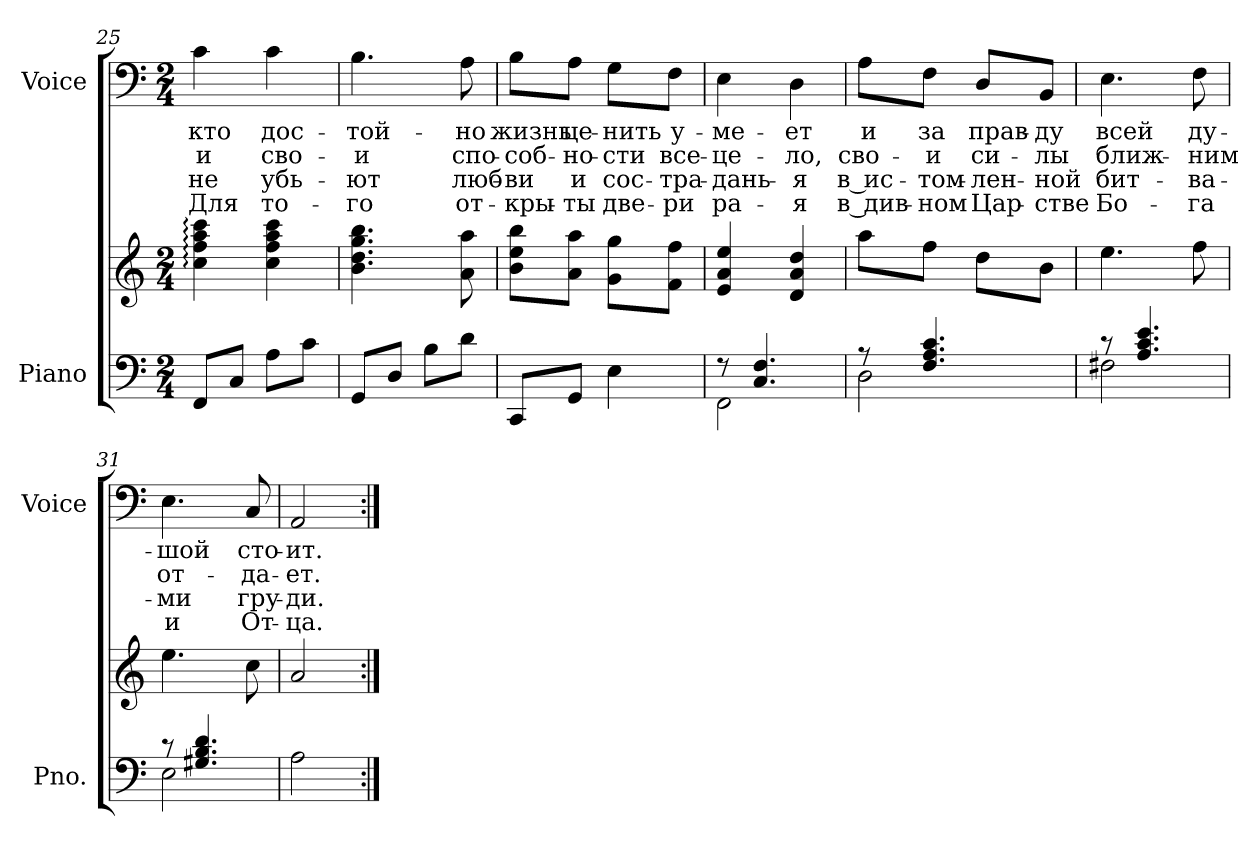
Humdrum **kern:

**kern	**kern	**kern	**text	**text	**text	**text
*part2	*part2	*part1	*part1	*part1	*part1	*part1
*staff3	*staff2	*staff1	*staff1	*staff1	*staff1	*staff1
*I"Piano	*	*I"Voice	*	*	*	*
*I'Pno.	*	*I'Voice	*	*	*	*
*clefF4	*clefG2	*clefF4	*	*	*	*
*k[]	*k[]	*k[]	*	*	*	*
*C:	*C:	*C:	*	*	*	*
*M2/4	*M2/4	*M2/4	*	*	*	*
=25	=25	=25	=25	=25	=25	=25
!	!	!	!LO:LY:b:color=#000000	!LO:LY:b:color=#000000	!LO:LY:b:color=#000000	!LO:LY:b:color=#000000
8FFi/L	4cci\: 4ffi: 4aai: 4ccci:	4ci\	кто	и	не	Для
8Ci/J	.	.	.	.	.	.
!	!	!	!LO:LY:b:color=#000000	!LO:LY:b:color=#000000	!LO:LY:b:color=#000000	!LO:LY:b:color=#000000
8Ai\L	4cci\ 4ffi 4aai 4ccci	4ci\	дос-	сво-	убь-	то-
8ci\J	.	.	.	.	.	.
=26	=26	=26	=26	=26	=26	=26
!	!	!	!LO:LY:b:color=#000000	!LO:LY:b:color=#000000	!LO:LY:b:color=#000000	!LO:LY:b:color=#000000
8GGi/L	4.bi\ 4.ddi 4.ggi 4.bbi	4.Bi\	-той-	-и	-ют	-го
8Di/J	.	.	.	.	.	.
8Bi\L	.	.	.	.	.	.
!	!	!	!LO:LY:b:color=#000000	!LO:LY:b:color=#000000	!LO:LY:b:color=#000000	!LO:LY:b:color=#000000
8di\J	8ai\ 8aai	8Ai\	-но	спо-	люб-	от-
=27	=27	=27	=27	=27	=27	=27
!	!	!	!LO:LY:b:color=#000000	!LO:LY:b:color=#000000	!LO:LY:b:color=#000000	!LO:LY:b:color=#000000
8CCi/L	8bi\ 8eei 8bbiL	8Bi\L	жизнь	-соб-	-ви	-кры-
!	!	!	!LO:LY:b:color=#000000	!LO:LY:b:color=#000000	!LO:LY:b:color=#000000	!LO:LY:b:color=#000000
8GGi/J	8ai\ 8aaiJ	8Ai\J	це-	-но-	и	-ты
!	!	!	!LO:LY:b:color=#000000	!LO:LY:b:color=#000000	!LO:LY:b:color=#000000	!LO:LY:b:color=#000000
4Ei\	8gi\ 8ggiL	8Gi\L	-нить	-сти	сос-	две-
!	!	!	!LO:LY:b:color=#000000	!LO:LY:b:color=#000000	!LO:LY:b:color=#000000	!LO:LY:b:color=#000000
.	8fi\ 8ffiJ	8Fi\J	у-	все-	-тра-	-ри
!!LO:LB:g=z
=28	=28	=28	=28	=28	=28	=28
*^	*	*	*	*	*	*
!	!	!	!	!LO:LY:b:color=#000000	!LO:LY:b:color=#000000	!LO:LY:b:color=#000000	!LO:LY:b:color=#000000
8r	2FFi\	4ei/ 4ai 4eei	4Ei\	-ме-	-це-	-дань-	ра-
4.Ci/ 4.Fi	.	.	.	.	.	.	.
!	!	!	!	!LO:LY:b:color=#000000	!LO:LY:b:color=#000000	!LO:LY:b:color=#000000	!LO:LY:b:color=#000000
.	.	4di/ 4ai 4ddi	4Di\	-ет	-ло,	-я	-я
=29	=29	=29	=29	=29	=29	=29	=29
!	!	!	!	!LO:LY:b:color=#000000	!LO:LY:b:color=#000000	!LO:LY:b:color=#000000	!LO:LY:b:color=#000000
8r	2Di\	8aai\L	8Ai\L	и	сво-	в ис-	в див-
!	!	!	!	!LO:LY:b:color=#000000	!LO:LY:b:color=#000000	!LO:LY:b:color=#000000	!LO:LY:b:color=#000000
4.Fi/ 4.Ai 4.ci	.	8ffi\J	8Fi\J	за	-и	-том-	-ном
!	!	!	!	!LO:LY:b:color=#000000	!LO:LY:b:color=#000000	!LO:LY:b:color=#000000	!LO:LY:b:color=#000000
.	.	8ddi\L	8Di/L	прав-	си-	-лен-	Цар-
!	!	!	!	!LO:LY:b:color=#000000	!LO:LY:b:color=#000000	!LO:LY:b:color=#000000	!LO:LY:b:color=#000000
.	.	8bi\J	8BBi/J	-ду	-лы	-ной	-стве
=30	=30	=30	=30	=30	=30	=30	=30
!	!	!	!	!LO:LY:b:color=#000000	!LO:LY:b:color=#000000	!LO:LY:b:color=#000000	!LO:LY:b:color=#000000
8r	2F#Xi\	4.eei\	4.Ei\	всей	ближ-	бит-	Бо-
4.Ai/ 4.ci 4.ei	.	.	.	.	.	.	.
!	!	!	!	!LO:LY:b:color=#000000	!LO:LY:b:color=#000000	!LO:LY:b:color=#000000	!LO:LY:b:color=#000000
.	.	8ffi\	8Fi\	ду-	-ним	-ва-	-га
=31	=31	=31	=31	=31	=31	=31	=31
!	!	!	!	!LO:LY:b:color=#000000	!LO:LY:b:color=#000000	!LO:LY:b:color=#000000	!LO:LY:b:color=#000000
8r	2Ei\	4.eei\	4.Ei\	-шой	от-	-ми	и
4.G#Xi/ 4.Bi 4.di	.	.	.	.	.	.	.
!	!	!	!	!LO:LY:b:color=#000000	!LO:LY:b:color=#000000	!LO:LY:b:color=#000000	!LO:LY:b:color=#000000
.	.	8cci\	8Ci/	сто-	-да-	гру-	От-
*v	*v	*	*	*	*	*	*
=32	=32	=32	=32	=32	=32	=32
!	!	!	!LO:LY:b:color=#000000	!LO:LY:b:color=#000000	!LO:LY:b:color=#000000	!LO:LY:b:color=#000000
2Ai\	2ai/	2AAi/	-ит.	-ет.	-ди.	-ца.
=:|!	=:|!	=:|!	=:|!	=:|!	=:|!	=:|!
*-	*-	*-	*-	*-	*-	*-
